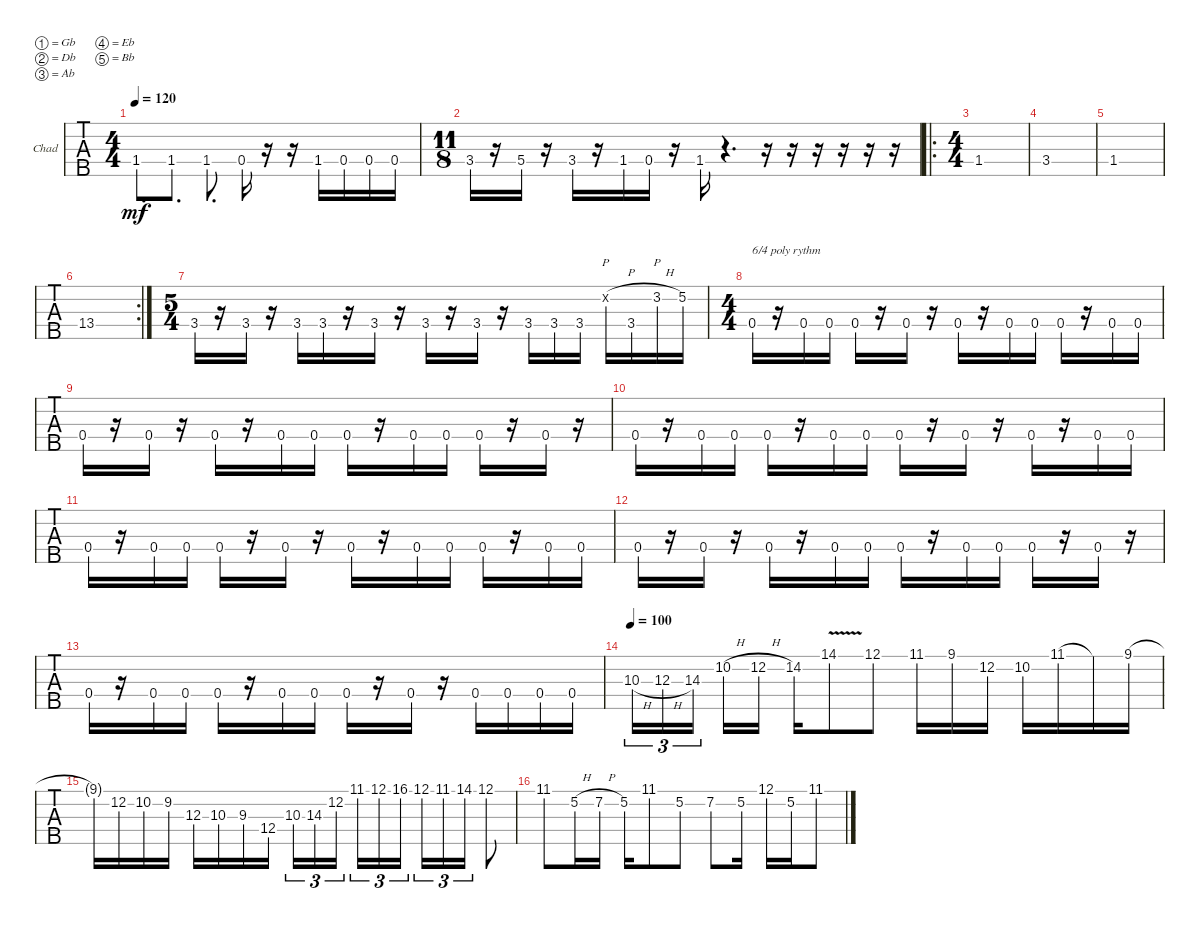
\defaultSystemsLayout 4
\bracketExtendMode groupsimilarinstruments
\firstSystemTrackNameOrientation horizontal
\otherSystemsTrackNameOrientation horizontal
\track ("Chad" "Chad") {instrument electricbassfinger}
\staff {tabs}
\tuning (Gb2 Db2 Ab1 Eb1 Bb0)
\ts (4 4)
\tempo 120
\clef f4
\ks c
1.4.8{d dy mf} 1.4.8{d} 1.4.8{d} 0.4.16 r.16 r.16 1.4.16 0.4.16 0.4.16 0.4.16 |
\ts (11 8)
3.4.16 r.16 5.4.16 r.16 3.4.16 r.16 1.4.16 0.4.16 r.16 1.4.16 r.4{d} r.16 r.16 r.16 r.16 r.16 r.16 |
\ro
\ts (4 4)
1.4.1 |
3.4.1 |
1.4.1 |
\rc 2
13.4.1 |
\ts (5 4)
3.4.16 r.16 3.4.16 r.16 3.4.16 3.4.16 r.16 3.4.16 r.16 3.4.16 r.16 3.4.16 r.16 3.4.16 3.4.16 3.4.16 7.2{h x}.16{p} 3.4.16 3.2{h}.16{p} 5.2.16 |
\ts (4 4)
\scale
0.333333 0.4.16{txt "6/4 poly rythm"} r.16 0.4.16 0.4.16 0.4.16 r.16 0.4.16 r.16 0.4.16 r.16 0.4.16 0.4.16 0.4.16 r.16 0.4.16 0.4.16 |
\scale
0.333333 0.4.16 r.16 0.4.16 r.16 0.4.16 r.16 0.4.16 0.4.16 0.4.16 r.16 0.4.16 0.4.16 0.4.16 r.16 0.4.16 r.16 |
\scale
0.333333 0.4.16 r.16 0.4.16 0.4.16 0.4.16 r.16 0.4.16 0.4.16 0.4.16 r.16 0.4.16 r.16 0.4.16 r.16 0.4.16 0.4.16 |
\scale
0.333333 0.4.16 r.16 0.4.16 0.4.16 0.4.16 r.16 0.4.16 r.16 0.4.16 r.16 0.4.16 0.4.16 0.4.16 r.16 0.4.16 0.4.16 |
0.4.16 r.16 0.4.16 r.16 0.4.16 r.16 0.4.16 0.4.16 0.4.16 r.16 0.4.16 0.4.16 0.4.16 r.16 0.4.16 r.16 |
0.4.16 r.16 0.4.16 0.4.16 0.4.16 r.16 0.4.16 0.4.16 0.4.16 r.16 0.4.16 r.16 0.4.16 0.4.16 0.4.16 0.4.16 |
\tempo 100
\scale
0.333333 10.3{h}.16{tu (3 2)} 12.3{h}.16{tu (3 2)} 14.3.16{tu (3 2)} 10.2{h}.16 12.2{h}.16 14.2.16 14.1{v}.8 12.1.8 11.1.16 9.1.16 12.2.16 10.2.16 11.1.16 11.1{t}.16 9.1.16 |
\scale
0.333333 9.1{t}.16 12.2.16 10.2.16 9.2.16 12.3.16 10.3.16 9.3.16 12.4.16 10.3.16{tu (3 2)} 14.3.16{tu (3 2)} 12.2.16{tu (3 2)} 11.1.16{tu (3 2)} 12.1.16{tu (3 2)} 16.1.16{tu (3 2)} 12.1.16{tu (3 2)} 11.1.16{tu (3 2)} 14.1.16{tu (3 2)} 12.1.8 |
\scale
0.333333 11.1.8 5.2{h}.16 7.2{h}.16 5.2.16 11.1.8 5.2.8 7.2.8 5.2.16 12.1.16 5.2.16 11.1.8
